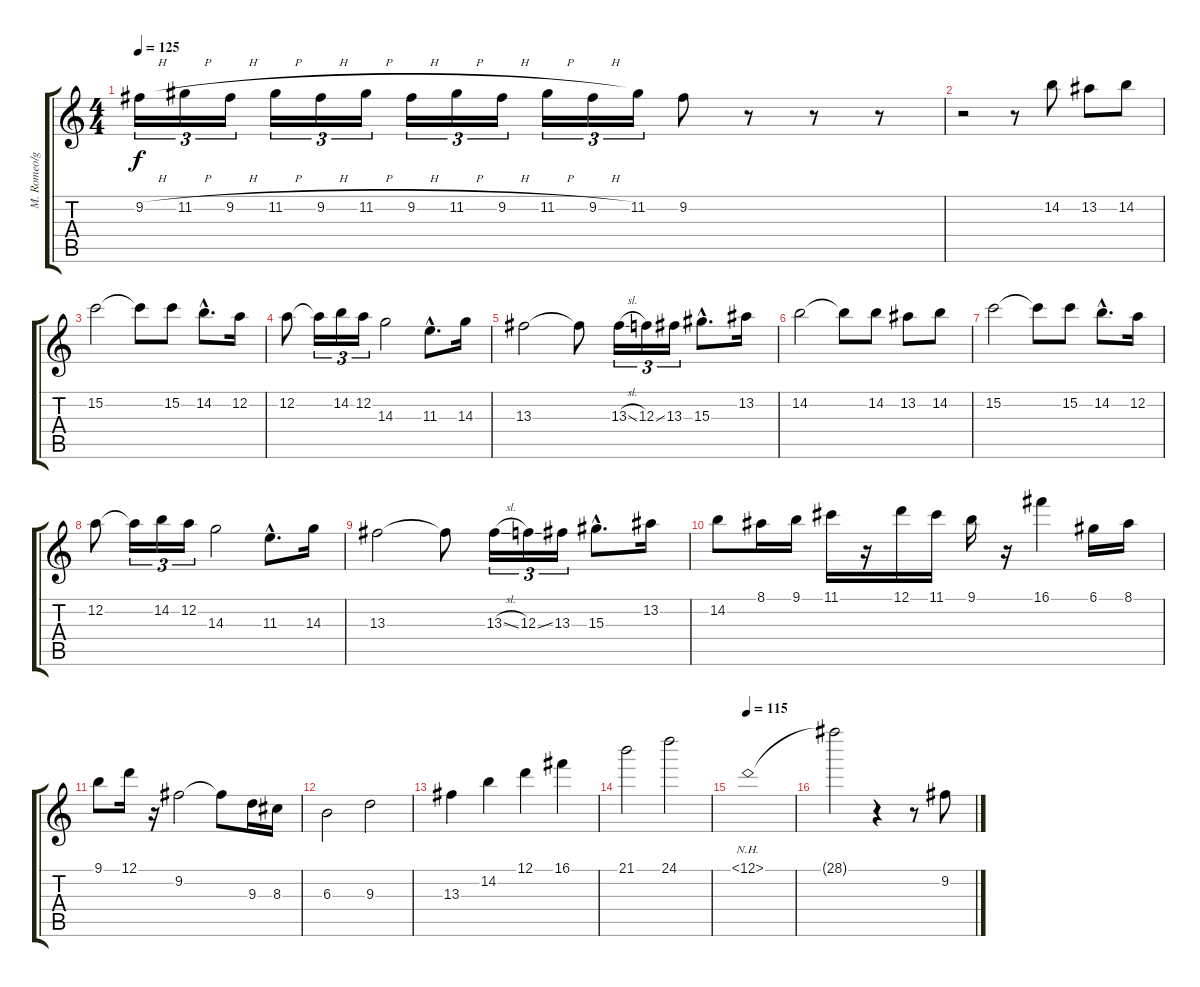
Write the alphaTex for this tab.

\track ("M. Romeo/guitarra/Solo" "M. Romeo/g") {instrument overdrivenguitar}
\staff {score tabs}
\tuning (D4 A3 F3 C3 G2 D2) {hide}
\ts (4 4)
\tempo 125
\clef g2
\ks c
9.2{h}.16{tu (3 2) dy f} 11.2{h}.16{tu (3 2)} 9.2{h}.16{tu (3 2)} 11.2{h}.16{tu (3 2)} 9.2{h}.16{tu (3 2)} 11.2{h}.16{tu (3 2)} 9.2{h}.16{tu (3 2)} 11.2{h}.16{tu (3 2)} 9.2{h}.16{tu (3 2)} 11.2{h}.16{tu (3 2)} 9.2{h}.16{tu (3 2)} 11.2.16{tu (3 2)} 9.2.8 r.8 r.8 r.8 |
r.2 r.8 14.2.8 13.2.8 14.2.8 |
15.2.2 15.2{t}.8 15.2.8 14.2{hac}.8{d} 12.2.16 |
12.2.8 12.2{t}.16{tu (3 2)} 14.2.16{tu (3 2)} 12.2.16{tu (3 2)} 14.3.2 11.3{hac}.8{d} 14.3.16 |
13.3.2 13.3{t}.8 13.3{sl}.16{tu (3 2)} 12.3{ss}.16{tu (3 2)} 13.3.16{tu (3 2)} 15.3{hac}.8{d} 13.2.16 |
14.2.2 14.2{t}.8 14.2.8 13.2.8 14.2.8 |
15.2.2 15.2{t}.8 15.2.8 14.2{hac}.8{d} 12.2.16 |
12.2.8 12.2{t}.16{tu (3 2)} 14.2.16{tu (3 2)} 12.2.16{tu (3 2)} 14.3.2 11.3{hac}.8{d} 14.3.16 |
13.3.2 13.3{t}.8 13.3{sl}.16{tu (3 2)} 12.3{ss}.16{tu (3 2)} 13.3.16{tu (3 2)} 15.3{hac}.8{d} 13.2.16 |
14.2.8 8.1.16 9.1.16 11.1.16 r.16 12.1.16 11.1.16 9.1.16 r.16 16.1.4 6.1.16 8.1.16 |
9.1.8 12.1.16 r.16 9.2.2 9.2{t}.8 9.3.16 8.3.16 |
6.3.2 9.3.2 |
13.3.4 14.2.4 12.1.4 16.1.4 |
21.1.2 24.1.2 |
\tempo 115
28.1{nh}.1{volume 3} |
28.1{t}.2 r.4 r.8 9.2.8{volume 16}
